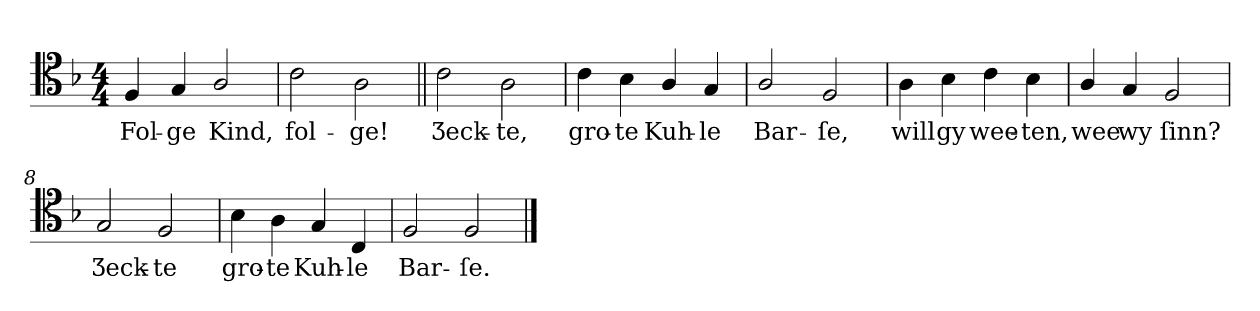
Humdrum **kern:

**kern	**text
*part1	*part1
*staff1	*staff1
*clefC4	*
*k[b-]	*
*F:	*
*M4/4	*
=1	=1
4F	Fol-
4G	-ge
2A/	Kind,
=2	=2
2c	fol-
2A	-ge!
=3||	=3||
2c	Ʒeck-
2A	-te,
=4	=4
4c	gro-
4B-	-te
4A/	Kuh-
4G	-le
=5	=5
2A/	Bar-
2F	-ſe,
=6	=6
4A	will
4B-	gy
4c	wee-
4B-	-ten,
=7	=7
4A/	wee
4G	wy
2F	ſinn?
=8	=8
2G	Ʒeck-
2F	-te
=9	=9
4B-	gro-
4A	-te
4G	Kuh-
4C	-le
=10	=10
2F	Bar-
2F	-ſe.
==	==
*-	*-
